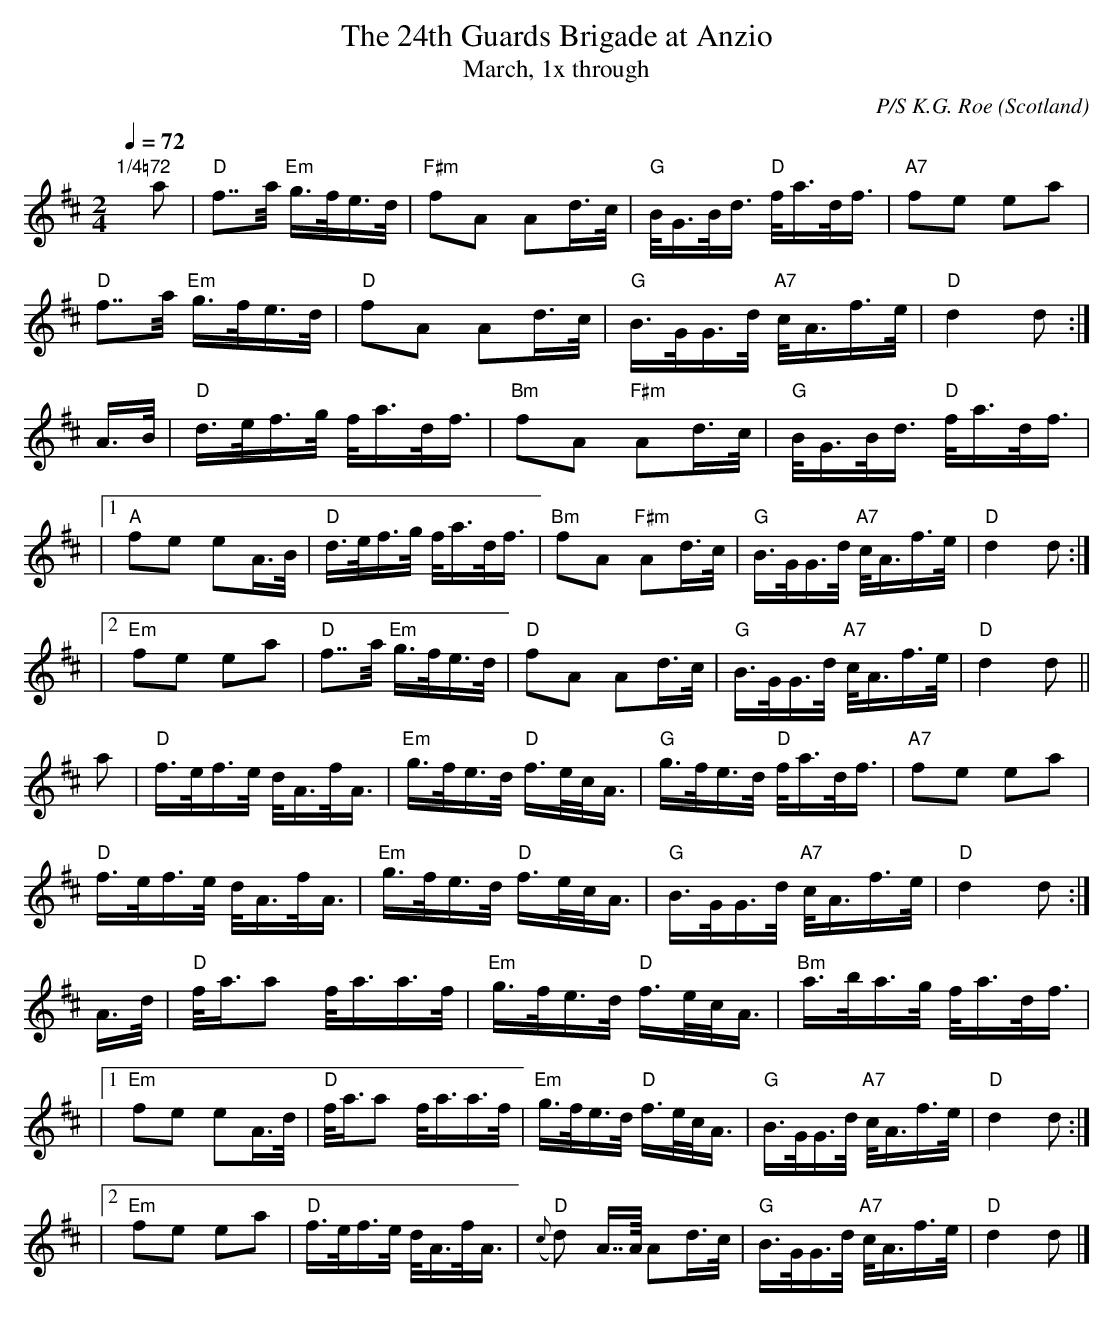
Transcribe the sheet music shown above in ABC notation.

X:1
T:The 24th Guards Brigade at Anzio
T:March, 1x through
C:P/S K.G. Roe
O:Scotland
M:2/4
L:1/16
K:D
Q:1/4=72
"1/4=72"yya2|"D"f2>>a2 "Em"g>fe>d|"F#m"f2A2 A2d>c|"G"B<GB<d "D"f<ad<f|"A7"f2e2 e2a2|
"D"f2>>a2 "Em"g>fe>d|"D"f2A2 A2d>c|"G"B>GG>d "A7"c<Af>e|"D"d4 d2:|
A>B|"D"d>ef>g f<ad<f|"Bm"f2A2 "F#m"A2d>c|"G"B<GB<d "D"f<ad<f|
|1 "A"f2e2 e2A>B|"D"d>ef>g f<ad<f|"Bm"f2A2 "F#m"A2d>c|"G"B>GG>d "A7"c<Af>e|"D"d4 d2:|
|2 "Em"f2e2 e2a2|"D"f2>>a2 "Em"g>fe>d|"D"f2A2 A2d>c|"G"B>GG>d "A7"c<Af>e|"D"d4 d2||
a2|"D"f>ef>e d<Af<A|"Em"g>fe>d "D"f>ec<A|"G"g>fe>d "D"f<ad<f|"A7"f2e2 e2a2|
"D"f>ef>e d<Af<A|"Em"g>fe>d "D"f>ec<A|"G"B>GG>d "A7"c<Af>e|"D"d4 d2:|
A>d|"D"f<aa2 f<aa>f|"Em"g>fe>d "D"f>ec<A|"Bm"a>ba>g f<ad<f|
|1 "Em"f2e2 e2A>d|"D"f<aa2 f<aa>f|"Em"g>fe>d "D"f>ec<A|"G"B>GG>d "A7"c<Af>e|"D"d4 d2:|
|2 "Em"f2e2 e2a2|"D"f>ef>e d<Af<A|"D"({c}d2) A>>A A2d>c|"G"B>GG>d "A7"c<Af>e|"D"d4 d2|]
